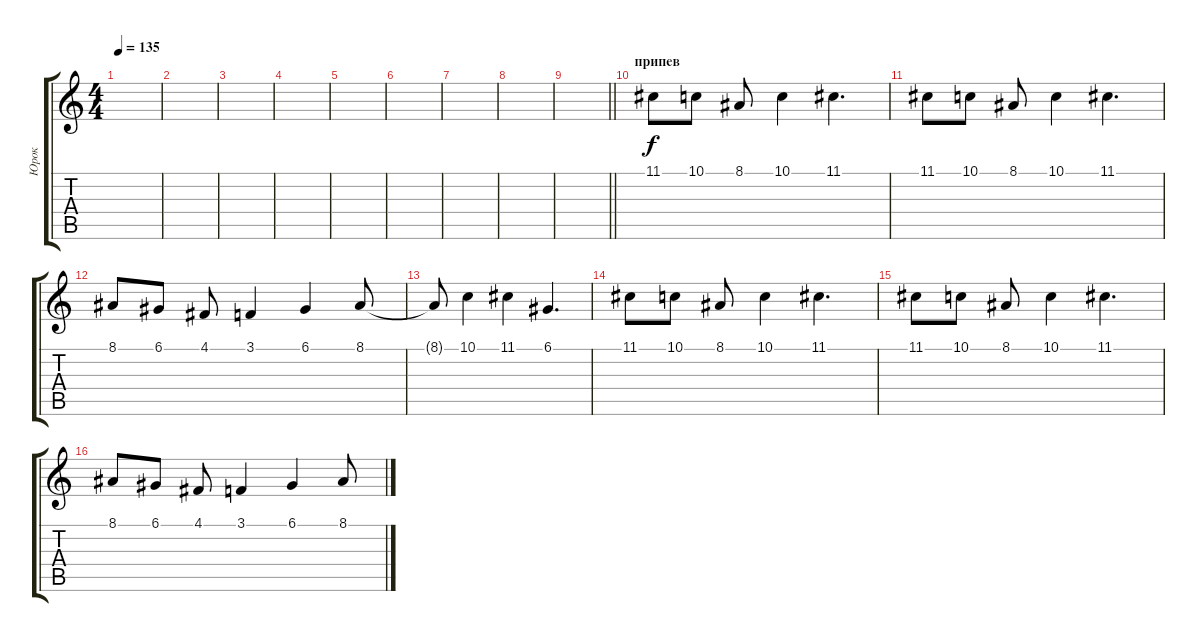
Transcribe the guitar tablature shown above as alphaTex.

\track ("Юрок" "Юрок") {instrument electricgrandpiano}
\staff {score tabs}
\tuning (D4 A3 F3 C3 G2 C2) {hide}
\ts (4 4)
\tempo 135
\clef g2
\ks c
|
|
|
|
|
|
|
|
\barLineRight lightlight
|
\section ("" "припев")
11.1.8{volume 12 instrument stringensemble1} 10.1.8 8.1.8 10.1.4 11.1.4{d} |
11.1.8 10.1.8 8.1.8 10.1.4 11.1.4{d} |
8.1.8 6.1.8 4.1.8 3.1.4 6.1.4 8.1.8 |
8.1{t}.8 10.1.4 11.1.4 6.1.4{d} |
11.1.8 10.1.8 8.1.8 10.1.4 11.1.4{d} |
11.1.8 10.1.8 8.1.8 10.1.4 11.1.4{d} |
8.1.8 6.1.8 4.1.8 3.1.4 6.1.4 8.1.8
